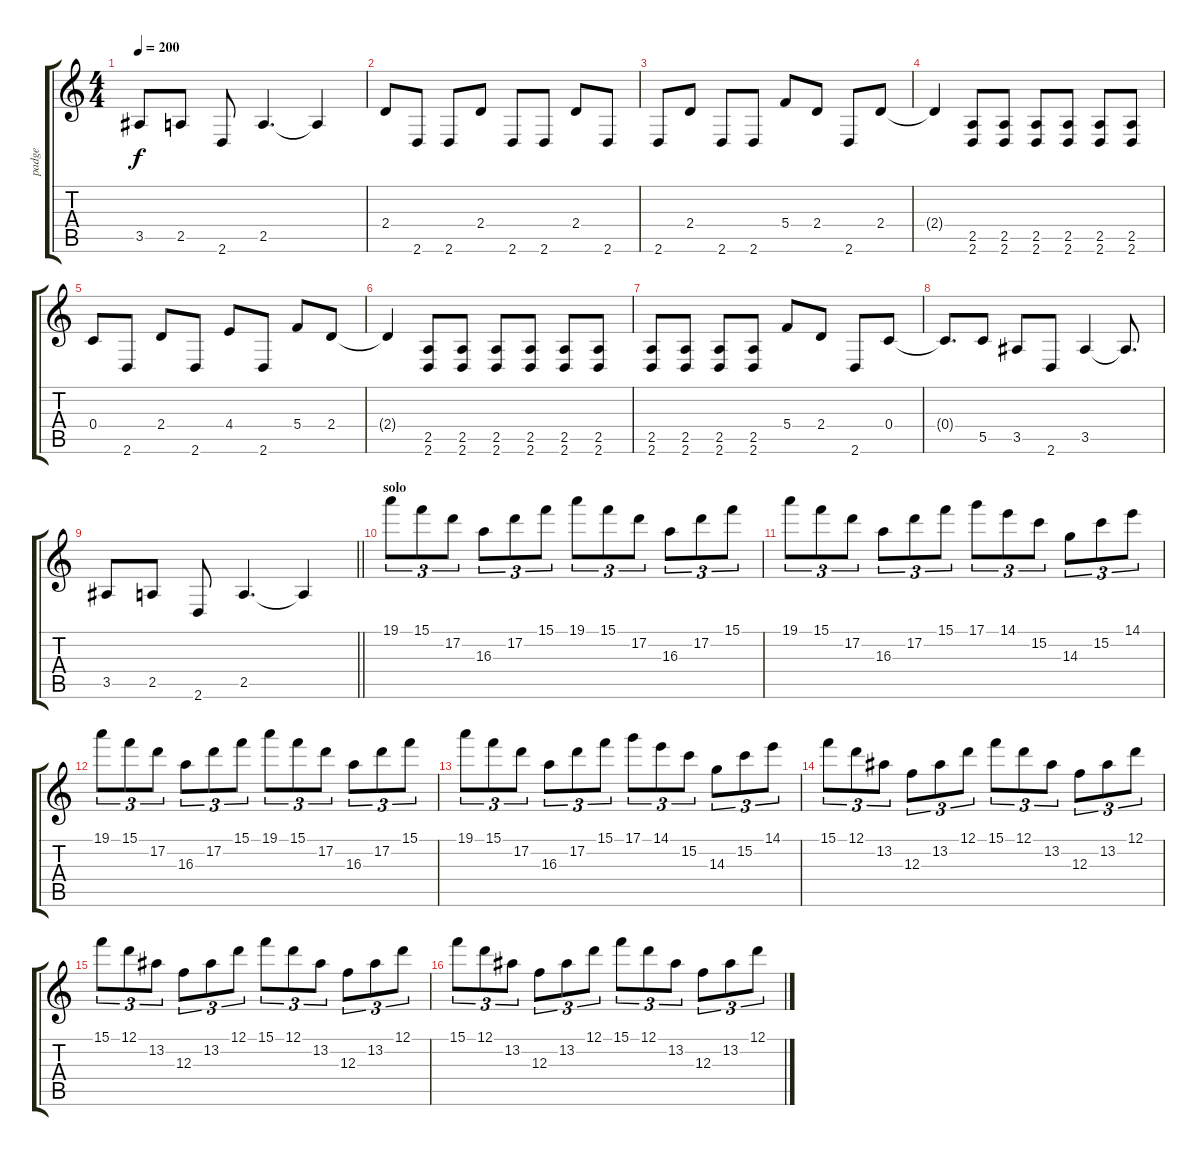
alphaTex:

\track ("padge" "padge") {instrument distortionguitar}
\staff {score tabs}
\tuning (D4 A3 F3 C3 G2 C2) {hide}
\ts (4 4)
\tempo 200
\clef g2
\ks c
3.5.8{dy f} 2.5.8 2.6.8 2.5.4{d} 2.5{t}.4 |
2.4.8 2.6.8 2.6.8 2.4.8 2.6.8 2.6.8 2.4.8 2.6.8 |
2.6.8 2.4.8 2.6.8 2.6.8 5.4.8 2.4.8 2.6.8 2.4.8 |
2.4{t}.4 (2.5 2.6).8 (2.5 2.6).8 (2.5 2.6).8 (2.5 2.6).8 (2.5 2.6).8 (2.5 2.6).8 |
0.4.8 2.6.8 2.4.8 2.6.8 4.4.8 2.6.8 5.4.8 2.4.8 |
2.4{t}.4 (2.5 2.6).8 (2.5 2.6).8 (2.5 2.6).8 (2.5 2.6).8 (2.5 2.6).8 (2.5 2.6).8 |
(2.5 2.6).8 (2.5 2.6).8 (2.5 2.6).8 (2.5 2.6).8 5.4.8 2.4.8 2.6.8 0.4.8 |
0.4{t}.8{d} 5.5.8 3.5.8 2.6.8 3.5.4 3.5{t}.8{d} |
\barLineRight lightlight
3.5.8 2.5.8 2.6.8 2.5.4{d} 2.5{t}.4 |
\section ("" "solo")
19.1.8{tu (3 2)} 15.1.8{tu (3 2)} 17.2.8{tu (3 2)} 16.3.8{tu (3 2)} 17.2.8{tu (3 2)} 15.1.8{tu (3 2)} 19.1.8{tu (3 2)} 15.1.8{tu (3 2)} 17.2.8{tu (3 2)} 16.3.8{tu (3 2)} 17.2.8{tu (3 2)} 15.1.8{tu (3 2)} |
19.1.8{tu (3 2)} 15.1.8{tu (3 2)} 17.2.8{tu (3 2)} 16.3.8{tu (3 2)} 17.2.8{tu (3 2)} 15.1.8{tu (3 2)} 17.1.8{tu (3 2)} 14.1.8{tu (3 2)} 15.2.8{tu (3 2)} 14.3.8{tu (3 2)} 15.2.8{tu (3 2)} 14.1.8{tu (3 2)} |
19.1.8{tu (3 2)} 15.1.8{tu (3 2)} 17.2.8{tu (3 2)} 16.3.8{tu (3 2)} 17.2.8{tu (3 2)} 15.1.8{tu (3 2)} 19.1.8{tu (3 2)} 15.1.8{tu (3 2)} 17.2.8{tu (3 2)} 16.3.8{tu (3 2)} 17.2.8{tu (3 2)} 15.1.8{tu (3 2)} |
19.1.8{tu (3 2)} 15.1.8{tu (3 2)} 17.2.8{tu (3 2)} 16.3.8{tu (3 2)} 17.2.8{tu (3 2)} 15.1.8{tu (3 2)} 17.1.8{tu (3 2)} 14.1.8{tu (3 2)} 15.2.8{tu (3 2)} 14.3.8{tu (3 2)} 15.2.8{tu (3 2)} 14.1.8{tu (3 2)} |
15.1.8{tu (3 2)} 12.1.8{tu (3 2)} 13.2.8{tu (3 2)} 12.3.8{tu (3 2)} 13.2.8{tu (3 2)} 12.1.8{tu (3 2)} 15.1.8{tu (3 2)} 12.1.8{tu (3 2)} 13.2.8{tu (3 2)} 12.3.8{tu (3 2)} 13.2.8{tu (3 2)} 12.1.8{tu (3 2)} |
15.1.8{tu (3 2)} 12.1.8{tu (3 2)} 13.2.8{tu (3 2)} 12.3.8{tu (3 2)} 13.2.8{tu (3 2)} 12.1.8{tu (3 2)} 15.1.8{tu (3 2)} 12.1.8{tu (3 2)} 13.2.8{tu (3 2)} 12.3.8{tu (3 2)} 13.2.8{tu (3 2)} 12.1.8{tu (3 2)} |
15.1.8{tu (3 2)} 12.1.8{tu (3 2)} 13.2.8{tu (3 2)} 12.3.8{tu (3 2)} 13.2.8{tu (3 2)} 12.1.8{tu (3 2)} 15.1.8{tu (3 2)} 12.1.8{tu (3 2)} 13.2.8{tu (3 2)} 12.3.8{tu (3 2)} 13.2.8{tu (3 2)} 12.1.8{tu (3 2)}
